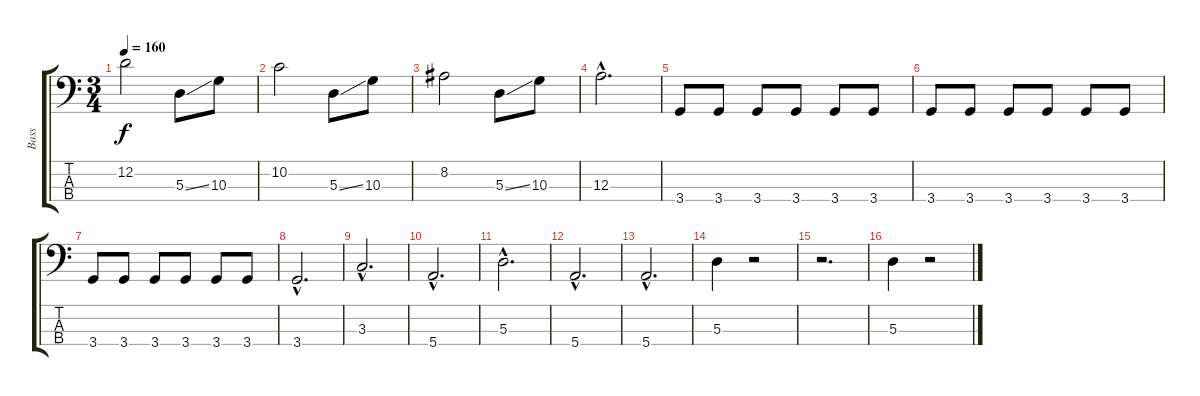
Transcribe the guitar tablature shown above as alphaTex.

\track ("Bass" "Bass") {instrument electricbasspick}
\staff {score tabs}
\tuning (G2 D2 A1 E1) {hide}
\ts (3 4)
\tempo 160
\clef f4
\ks c
12.2.2{dy f} 5.3{ss}.8 10.3.8 |
10.2.2 5.3{ss}.8 10.3.8 |
8.2.2 5.3{ss}.8 10.3.8 |
12.3{hac}.2{d} |
3.4.8 3.4.8 3.4.8 3.4.8 3.4.8 3.4.8 |
3.4.8 3.4.8 3.4.8 3.4.8 3.4.8 3.4.8 |
3.4.8 3.4.8 3.4.8 3.4.8 3.4.8 3.4.8 |
3.4{hac}.2{d} |
3.3{hac}.2{d} |
5.4{hac}.2{d} |
5.3{hac}.2{d} |
5.4{hac}.2{d} |
5.4{hac}.2{d} |
5.3.4 r.2 |
r.2{d} |
5.3.4 r.2
